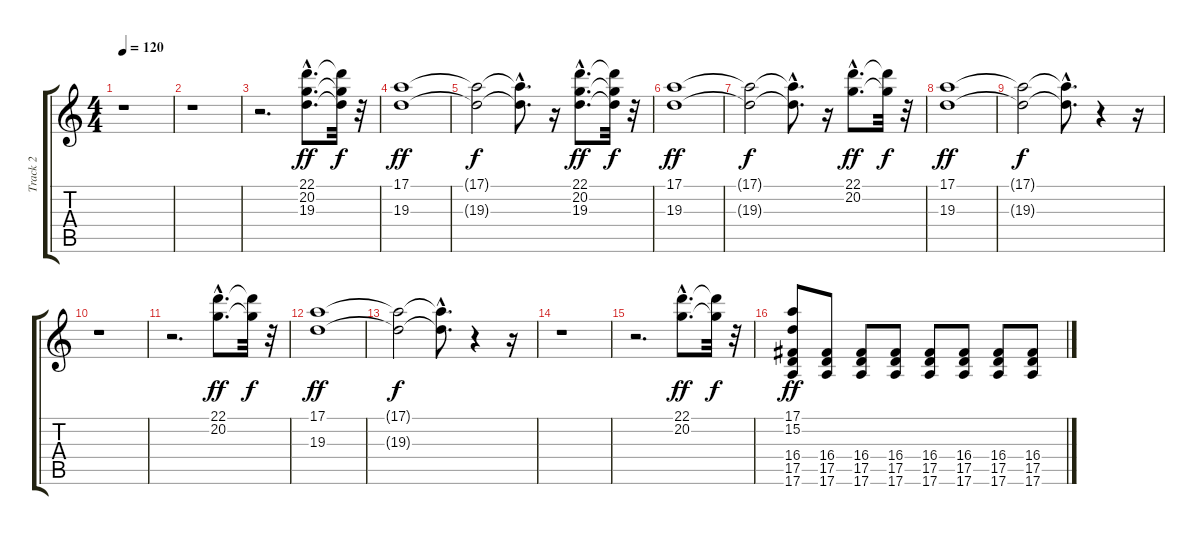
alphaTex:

\track ("Track 2" "Track 2") {instrument brightacousticpiano}
\staff {score tabs}
\tuning (E4 B3 G3 D3 A2 E2) {hide}
\ts (4 4)
\tempo 120
\clef g2
\ks c
r.1{dy ff instrument brightacousticpiano} |
r.1 |
r.2{d} (22.1{hac} 20.2{hac} 19.3{hac}).8{d} (22.1{t} 20.2{t} 19.3{t}).32{dy f} r.32 |
(17.1 19.3).1{dy ff} |
(17.1{t} 19.3{t}).2{dy f} (17.1{hac t} 19.3{hac t}).8{d} r.16 (22.1{hac} 20.2{hac} 19.3{hac}).8{d dy ff} (22.1{t} 20.2{t} 19.3{t}).32{dy f} r.32 |
(17.1 19.3).1{dy ff} |
(17.1{t} 19.3{t}).2{dy f} (17.1{hac t} 19.3{hac t}).8{d} r.16 (22.1{hac} 20.2{hac}).8{d dy ff} (22.1{t} 20.2{t}).32{dy f} r.32 |
(17.1 19.3).1{dy ff} |
(17.1{t} 19.3{t}).2{dy f} (17.1{hac t} 19.3{hac t}).8{d} r.4 r.16 |
r.1 |
r.2{d} (22.1{hac} 20.2{hac}).8{d dy ff} (22.1{t} 20.2{t}).32{dy f} r.32 |
(17.1 19.3).1{dy ff} |
(17.1{t} 19.3{t}).2{dy f} (17.1{hac t} 19.3{hac t}).8{d} r.4 r.16 |
r.1 |
r.2{d} (22.1{hac} 20.2{hac}).8{d dy ff} (22.1{t} 20.2{t}).32{dy f} r.32 |
(17.1 15.2 16.4 17.5 17.6).8{dy ff} (16.4 17.5 17.6).8 (16.4 17.5 17.6).8 (16.4 17.5 17.6).8 (16.4 17.5 17.6).8 (16.4 17.5 17.6).8 (16.4 17.5 17.6).8 (16.4 17.5 17.6).8
